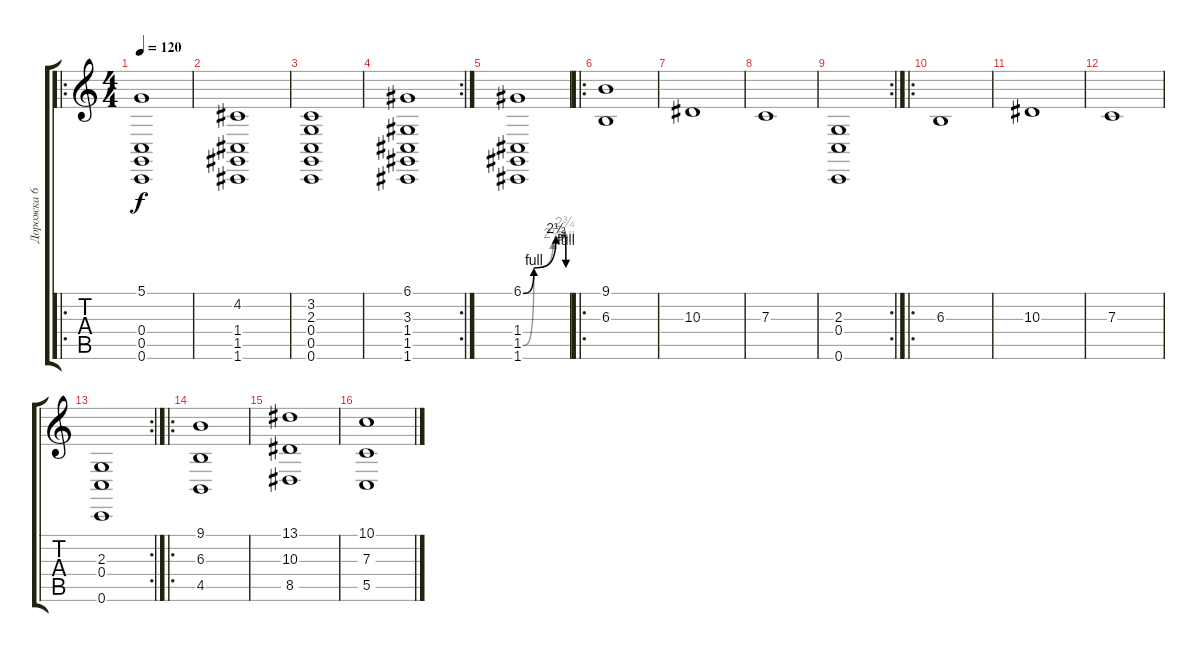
\track ("Дорожка 6" "Дорожка 6") {instrument synthstrings1}
\staff {score tabs}
\tuning (D4 A3 F3 C3 G2 C2) {hide}
\ro
\ts (4 4)
\tempo 120
\clef g2
\ks c
(5.1 0.4 0.5 0.6).1{dy f} |
(4.2 1.4 1.5 1.6).1 |
(3.2 2.3 0.4 0.5 0.6).1 |
\rc 2
(6.1 3.3 1.4 1.5 1.6).1 |
(6.1{be (custom 0 0 15 4 46 10 58 10 60 4)} 1.4 1.5{be (custom 0 0 15 4 42 9 58 11 60 4)} 1.6).1 |
\ro
(9.1 6.3).1 |
10.3.1 |
7.3.1 |
\rc 2
(2.3 0.4 0.6).1 |
\ro
6.3.1 |
10.3.1 |
7.3.1 |
\rc 2
(2.3 0.4 0.6).1 |
\ro
(9.1 6.3 4.5).1 |
(13.1 10.3 8.5).1 |
(10.1 7.3 5.5).1
